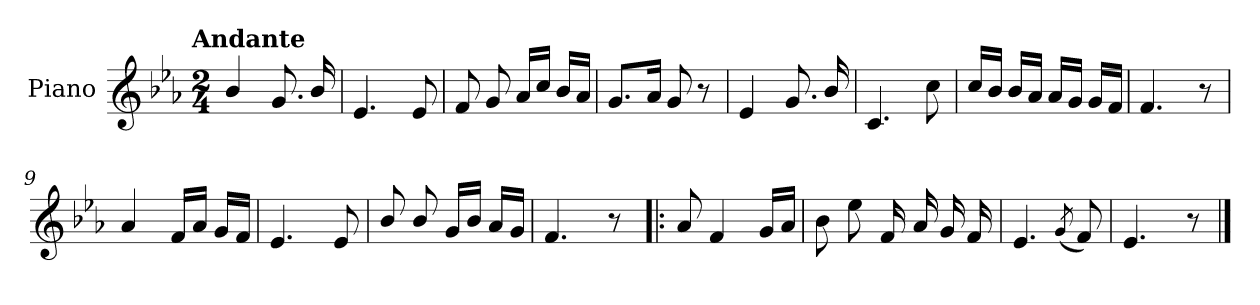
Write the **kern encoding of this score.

**kern
*part1
*staff1
*I"Piano
*I'Pno.
*clefG2
*k[b-e-a-]
!!LO:TX:omd:t=Andante
*M2/4
*MM92
=1
4b-/
8.g/
16b-/
=2
4.e-/
8e-/
=3
8f/
8g/
16a-/LL
16cc/JJ
16b-/LL
16a-/JJ
=4
8.g/L
16a-/Jk
8g/
8r
=5
4e-/
8.g/
16b-/
!!LO:LB:g=z
=6
4.c/
8cc\
=7
16cc/LL
16b-/JJ
16b-/LL
16a-/JJ
16a-/LL
16g/JJ
16g/LL
16f/JJ
=8
4.f/
8r
=9
4a-/
16f/LL
16a-/JJ
16g/LL
16f/JJ
=10
4.e-/
8e-/
=11
8b-/
8b-/
16g/LL
16b-/JJ
16a-/LL
16g/JJ
!!LO:LB:g=z
=12
4.f/
8r
=13!|:
8a-/
4f/
16g/LL
16a-/JJ
=14
8b-\
8ee-\
16f/
16a-/
16g/
16f/
=15
4.e-/
(<8qg/
8f/)
=16
4.e-/
8r
==
*-
